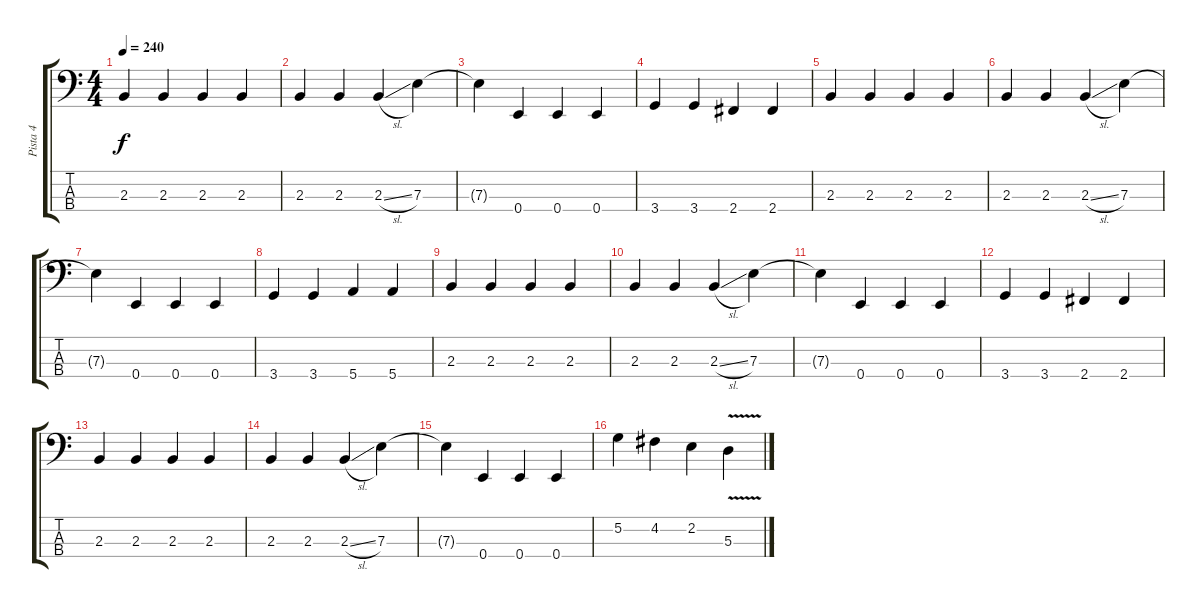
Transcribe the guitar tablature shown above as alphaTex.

\track ("Pista 4" "Pista 4") {instrument electricbassfinger}
\staff {score tabs}
\tuning (G2 D2 A1 E1) {hide}
\ts (4 4)
\tempo 240
\clef f4
\ks c
2.3.4{dy f} 2.3.4 2.3.4 2.3.4 |
2.3.4 2.3.4 2.3{sl}.4 7.3.4 |
7.3{t}.4 0.4.4 0.4.4 0.4.4 |
3.4.4 3.4.4 2.4.4 2.4.4 |
2.3.4 2.3.4 2.3.4 2.3.4 |
2.3.4 2.3.4 2.3{sl}.4 7.3.4 |
7.3{t}.4 0.4.4 0.4.4 0.4.4 |
3.4.4 3.4.4 5.4.4 5.4.4 |
2.3.4 2.3.4 2.3.4 2.3.4 |
2.3.4 2.3.4 2.3{sl}.4 7.3.4 |
7.3{t}.4 0.4.4 0.4.4 0.4.4 |
3.4.4 3.4.4 2.4.4 2.4.4 |
2.3.4 2.3.4 2.3.4 2.3.4 |
2.3.4 2.3.4 2.3{sl}.4 7.3.4 |
7.3{t}.4 0.4.4 0.4.4 0.4.4 |
5.2.4 4.2.4 2.2.4 5.3{v}.4
